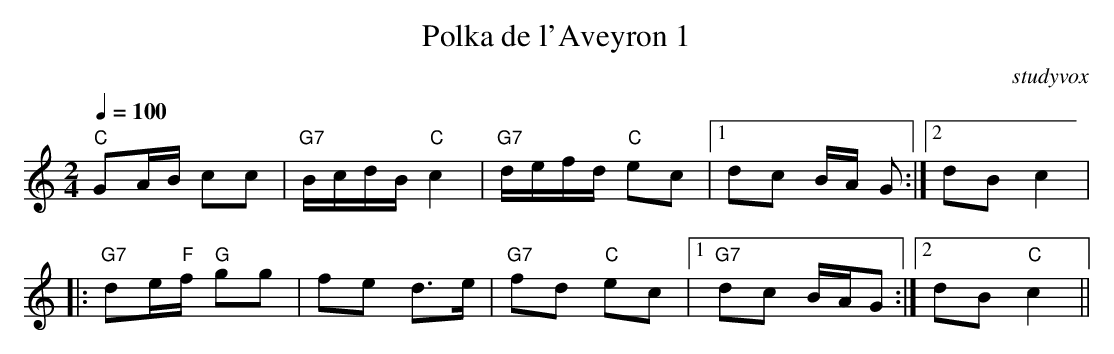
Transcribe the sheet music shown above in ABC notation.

X:1
T:Polka de l'Aveyron 1
O:studyvox
M:2/4
L:1/8
Q:1/4=100
K:C
"C"GA/2B/2 cc|"G7"B/2c/2d/2B/2 "C"c2|"G7"d/2e/2f/2d/2 "C"ec|1dc B/2A/2 G:|2dB c2|
|:"G7"de/2"F"f/2 "G"gg|fe d>e|"G7"fd "C"ec|1"G7"dc B/2A/2G:|2dB "C"c2||
